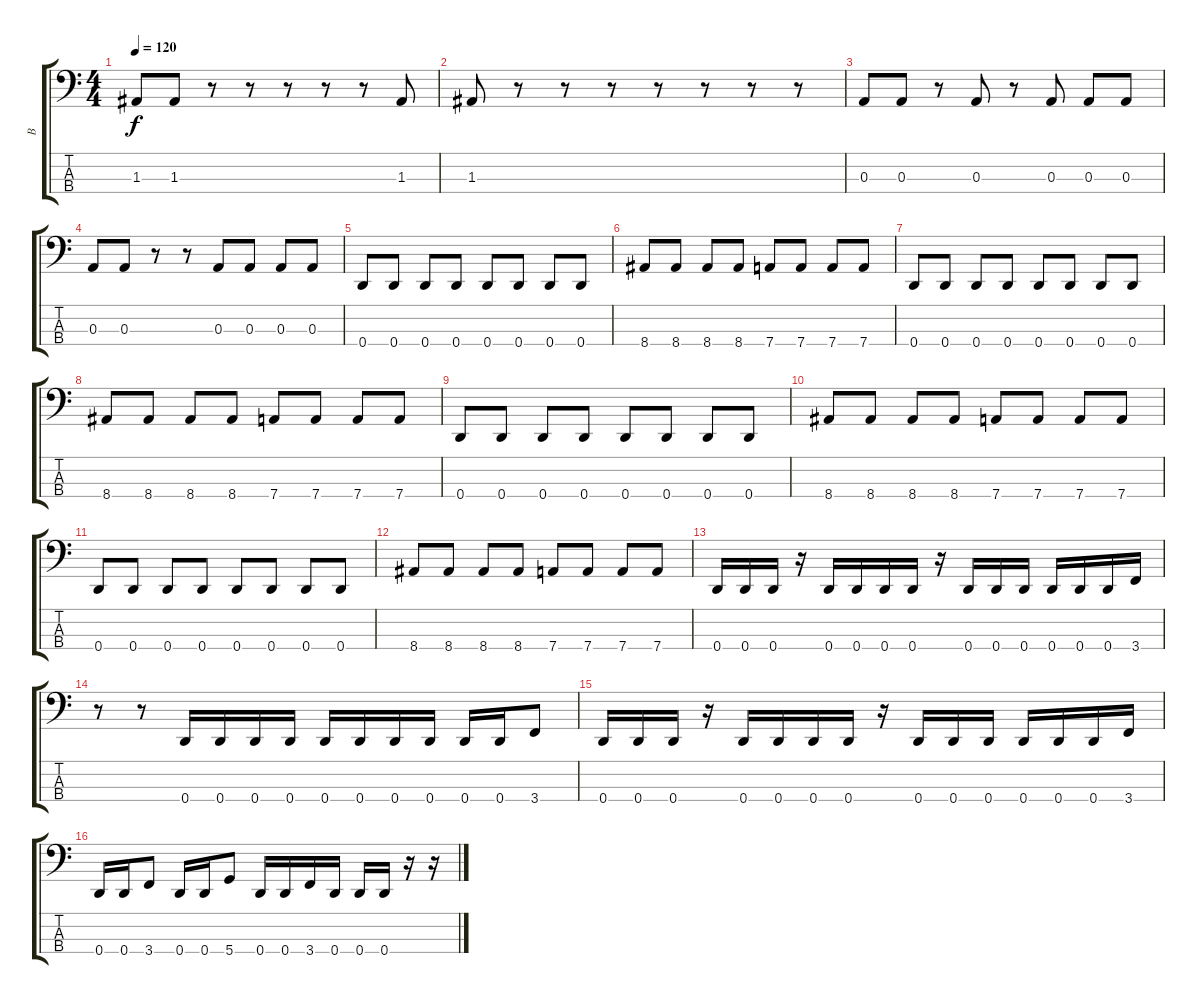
\track ("B" "B") {instrument electricbasspick}
\staff {score tabs}
\tuning (G2 D2 A1 D1) {hide}
\ts (4 4)
\tempo 120
\clef f4
\ks c
1.3.8{dy f} 1.3.8 r.8 r.8 r.8 r.8 r.8 1.3.8 |
1.3.8 r.8 r.8 r.8 r.8 r.8 r.8 r.8 |
0.3.8 0.3.8 r.8 0.3.8 r.8 0.3.8 0.3.8 0.3.8 |
0.3.8 0.3.8 r.8 r.8 0.3.8 0.3.8 0.3.8 0.3.8 |
0.4.8 0.4.8 0.4.8 0.4.8 0.4.8 0.4.8 0.4.8 0.4.8 |
8.4.8 8.4.8 8.4.8 8.4.8 7.4.8 7.4.8 7.4.8 7.4.8 |
0.4.8 0.4.8 0.4.8 0.4.8 0.4.8 0.4.8 0.4.8 0.4.8 |
8.4.8 8.4.8 8.4.8 8.4.8 7.4.8 7.4.8 7.4.8 7.4.8 |
0.4.8 0.4.8 0.4.8 0.4.8 0.4.8 0.4.8 0.4.8 0.4.8 |
8.4.8 8.4.8 8.4.8 8.4.8 7.4.8 7.4.8 7.4.8 7.4.8 |
0.4.8 0.4.8 0.4.8 0.4.8 0.4.8 0.4.8 0.4.8 0.4.8 |
8.4.8 8.4.8 8.4.8 8.4.8 7.4.8 7.4.8 7.4.8 7.4.8 |
0.4.16 0.4.16 0.4.16 r.16 0.4.16 0.4.16 0.4.16 0.4.16 r.16 0.4.16 0.4.16 0.4.16 0.4.16 0.4.16 0.4.16 3.4.16 |
r.8 r.8 0.4.16 0.4.16 0.4.16 0.4.16 0.4.16 0.4.16 0.4.16 0.4.16 0.4.16 0.4.16 3.4.8 |
0.4.16 0.4.16 0.4.16 r.16 0.4.16 0.4.16 0.4.16 0.4.16 r.16 0.4.16 0.4.16 0.4.16 0.4.16 0.4.16 0.4.16 3.4.16 |
0.4.16 0.4.16 3.4.8 0.4.16 0.4.16 5.4.8 0.4.16 0.4.16 3.4.16 0.4.16 0.4.16 0.4.16 r.16 r.16
